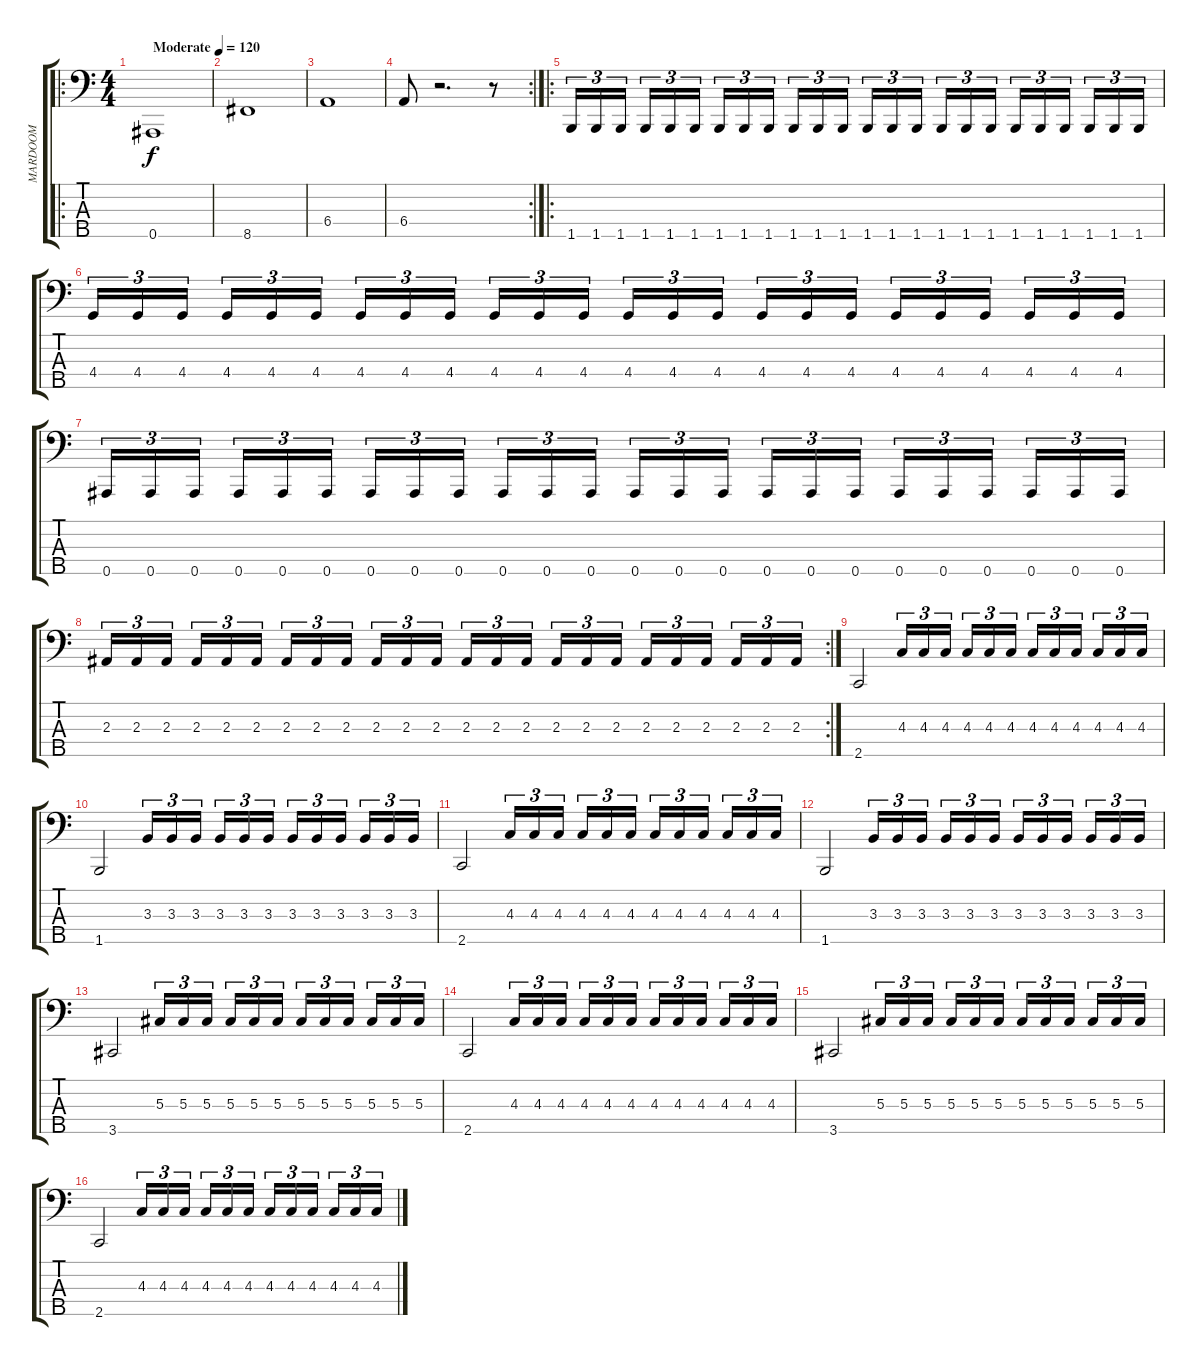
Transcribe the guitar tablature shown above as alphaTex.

\track ("MARDOOM" "MARDOOM") {instrument electricbasspick}
\staff {score tabs}
\tuning (Gb2 Db2 Ab1 Eb1 Bb0) {hide}
\ro
\ts (4 4)
\tempo (120 "Moderate")
\clef f4
\ks c
0.5.1{dy f instrument electricbasspick} |
8.5.1 |
6.4.1 |
\rc 2
6.4.8 r.2{d} r.8 |
\ro
1.5.16{tu (3 2)} 1.5.16{tu (3 2)} 1.5.16{tu (3 2) beam splitsecondary} 1.5.16{tu (3 2)} 1.5.16{tu (3 2)} 1.5.16{tu (3 2)} 1.5.16{tu (3 2)} 1.5.16{tu (3 2)} 1.5.16{tu (3 2) beam splitsecondary} 1.5.16{tu (3 2)} 1.5.16{tu (3 2)} 1.5.16{tu (3 2)} 1.5.16{tu (3 2)} 1.5.16{tu (3 2)} 1.5.16{tu (3 2) beam splitsecondary} 1.5.16{tu (3 2)} 1.5.16{tu (3 2)} 1.5.16{tu (3 2)} 1.5.16{tu (3 2)} 1.5.16{tu (3 2)} 1.5.16{tu (3 2) beam splitsecondary} 1.5.16{tu (3 2)} 1.5.16{tu (3 2)} 1.5.16{tu (3 2)} |
4.4.16{tu (3 2)} 4.4.16{tu (3 2)} 4.4.16{tu (3 2) beam splitsecondary} 4.4.16{tu (3 2)} 4.4.16{tu (3 2)} 4.4.16{tu (3 2)} 4.4.16{tu (3 2)} 4.4.16{tu (3 2)} 4.4.16{tu (3 2) beam splitsecondary} 4.4.16{tu (3 2)} 4.4.16{tu (3 2)} 4.4.16{tu (3 2)} 4.4.16{tu (3 2)} 4.4.16{tu (3 2)} 4.4.16{tu (3 2) beam splitsecondary} 4.4.16{tu (3 2)} 4.4.16{tu (3 2)} 4.4.16{tu (3 2)} 4.4.16{tu (3 2)} 4.4.16{tu (3 2)} 4.4.16{tu (3 2) beam splitsecondary} 4.4.16{tu (3 2)} 4.4.16{tu (3 2)} 4.4.16{tu (3 2)} |
0.5.16{tu (3 2)} 0.5.16{tu (3 2)} 0.5.16{tu (3 2) beam splitsecondary} 0.5.16{tu (3 2)} 0.5.16{tu (3 2)} 0.5.16{tu (3 2)} 0.5.16{tu (3 2)} 0.5.16{tu (3 2)} 0.5.16{tu (3 2) beam splitsecondary} 0.5.16{tu (3 2)} 0.5.16{tu (3 2)} 0.5.16{tu (3 2)} 0.5.16{tu (3 2)} 0.5.16{tu (3 2)} 0.5.16{tu (3 2) beam splitsecondary} 0.5.16{tu (3 2)} 0.5.16{tu (3 2)} 0.5.16{tu (3 2)} 0.5.16{tu (3 2)} 0.5.16{tu (3 2)} 0.5.16{tu (3 2) beam splitsecondary} 0.5.16{tu (3 2)} 0.5.16{tu (3 2)} 0.5.16{tu (3 2)} |
\rc 2
2.3.16{tu (3 2)} 2.3.16{tu (3 2)} 2.3.16{tu (3 2) beam splitsecondary} 2.3.16{tu (3 2)} 2.3.16{tu (3 2)} 2.3.16{tu (3 2)} 2.3.16{tu (3 2)} 2.3.16{tu (3 2)} 2.3.16{tu (3 2) beam splitsecondary} 2.3.16{tu (3 2)} 2.3.16{tu (3 2)} 2.3.16{tu (3 2)} 2.3.16{tu (3 2)} 2.3.16{tu (3 2)} 2.3.16{tu (3 2) beam splitsecondary} 2.3.16{tu (3 2)} 2.3.16{tu (3 2)} 2.3.16{tu (3 2)} 2.3.16{tu (3 2)} 2.3.16{tu (3 2)} 2.3.16{tu (3 2) beam splitsecondary} 2.3.16{tu (3 2)} 2.3.16{tu (3 2)} 2.3.16{tu (3 2)} |
2.5.2 4.3.16{tu (3 2)} 4.3.16{tu (3 2)} 4.3.16{tu (3 2) beam splitsecondary} 4.3.16{tu (3 2)} 4.3.16{tu (3 2)} 4.3.16{tu (3 2)} 4.3.16{tu (3 2)} 4.3.16{tu (3 2)} 4.3.16{tu (3 2) beam splitsecondary} 4.3.16{tu (3 2)} 4.3.16{tu (3 2)} 4.3.16{tu (3 2)} |
1.5.2 3.3.16{tu (3 2)} 3.3.16{tu (3 2)} 3.3.16{tu (3 2) beam splitsecondary} 3.3.16{tu (3 2)} 3.3.16{tu (3 2)} 3.3.16{tu (3 2)} 3.3.16{tu (3 2)} 3.3.16{tu (3 2)} 3.3.16{tu (3 2) beam splitsecondary} 3.3.16{tu (3 2)} 3.3.16{tu (3 2)} 3.3.16{tu (3 2)} |
2.5.2 4.3.16{tu (3 2)} 4.3.16{tu (3 2)} 4.3.16{tu (3 2) beam splitsecondary} 4.3.16{tu (3 2)} 4.3.16{tu (3 2)} 4.3.16{tu (3 2)} 4.3.16{tu (3 2)} 4.3.16{tu (3 2)} 4.3.16{tu (3 2) beam splitsecondary} 4.3.16{tu (3 2)} 4.3.16{tu (3 2)} 4.3.16{tu (3 2)} |
1.5.2 3.3.16{tu (3 2)} 3.3.16{tu (3 2)} 3.3.16{tu (3 2) beam splitsecondary} 3.3.16{tu (3 2)} 3.3.16{tu (3 2)} 3.3.16{tu (3 2)} 3.3.16{tu (3 2)} 3.3.16{tu (3 2)} 3.3.16{tu (3 2) beam splitsecondary} 3.3.16{tu (3 2)} 3.3.16{tu (3 2)} 3.3.16{tu (3 2)} |
3.5.2 5.3.16{tu (3 2)} 5.3.16{tu (3 2)} 5.3.16{tu (3 2) beam splitsecondary} 5.3.16{tu (3 2)} 5.3.16{tu (3 2)} 5.3.16{tu (3 2)} 5.3.16{tu (3 2)} 5.3.16{tu (3 2)} 5.3.16{tu (3 2) beam splitsecondary} 5.3.16{tu (3 2)} 5.3.16{tu (3 2)} 5.3.16{tu (3 2)} |
2.5.2 4.3.16{tu (3 2)} 4.3.16{tu (3 2)} 4.3.16{tu (3 2) beam splitsecondary} 4.3.16{tu (3 2)} 4.3.16{tu (3 2)} 4.3.16{tu (3 2)} 4.3.16{tu (3 2)} 4.3.16{tu (3 2)} 4.3.16{tu (3 2) beam splitsecondary} 4.3.16{tu (3 2)} 4.3.16{tu (3 2)} 4.3.16{tu (3 2)} |
3.5.2 5.3.16{tu (3 2)} 5.3.16{tu (3 2)} 5.3.16{tu (3 2) beam splitsecondary} 5.3.16{tu (3 2)} 5.3.16{tu (3 2)} 5.3.16{tu (3 2)} 5.3.16{tu (3 2)} 5.3.16{tu (3 2)} 5.3.16{tu (3 2) beam splitsecondary} 5.3.16{tu (3 2)} 5.3.16{tu (3 2)} 5.3.16{tu (3 2)} |
2.5.2 4.3.16{tu (3 2)} 4.3.16{tu (3 2)} 4.3.16{tu (3 2) beam splitsecondary} 4.3.16{tu (3 2)} 4.3.16{tu (3 2)} 4.3.16{tu (3 2)} 4.3.16{tu (3 2)} 4.3.16{tu (3 2)} 4.3.16{tu (3 2) beam splitsecondary} 4.3.16{tu (3 2)} 4.3.16{tu (3 2)} 4.3.16{tu (3 2)}
